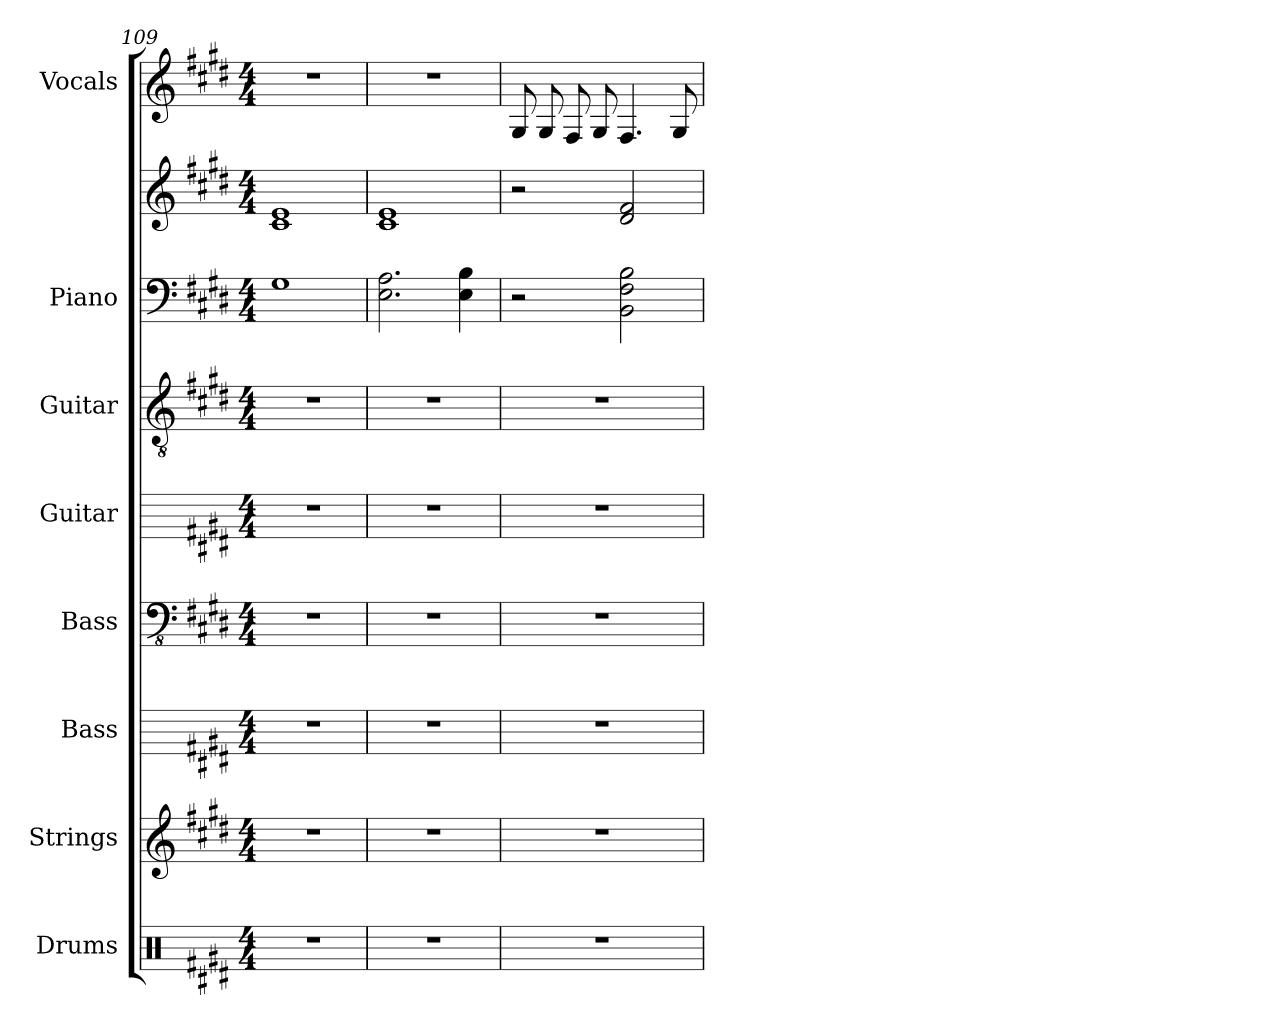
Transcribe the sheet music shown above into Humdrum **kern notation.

**kern	**kern	**kern	**kern	**kern	**kern	**kern	**kern	**kern
*part8	*part7	*part6	*part5	*part4	*part3	*part2	*part2	*part1
*staff9	*staff8	*staff7	*staff6	*staff5	*staff4	*staff3	*staff2	*staff1
*I"Drums	*I"Strings	*I"Bass	*I"Bass	*I"Guitar	*I"Guitar	*I"Piano	*	*I"Vocals
*clefX	*clefG2	*	*clefFv4	*	*clefGv2	*clefF4	*clefG2	*clefG2
*k[f#c#g#d#]	*k[f#c#g#d#]	*k[f#c#g#d#]	*k[f#c#g#d#]	*k[f#c#g#d#]	*k[f#c#g#d#]	*k[f#c#g#d#]	*k[f#c#g#d#]	*k[f#c#g#d#]
*E:	*E:	*E:	*E:	*E:	*E:	*E:	*E:	*E:
*M4/4	*M4/4	*M4/4	*M4/4	*M4/4	*M4/4	*M4/4	*M4/4	*M4/4
=109	=109	=109	=109	=109	=109	=109	=109	=109
1r	1r	1r	1r	1r	1r	1G#	1c# 1e	1r
=110	=110	=110	=110	=110	=110	=110	=110	=110
1r	1r	1r	1r	1r	1r	2.E 2.A	1c# 1e	1r
.	.	.	.	.	.	4E 4B	.	.
=111	=111	=111	=111	=111	=111	=111	=111	=111
1r	1r	1r	1r	1r	1r	2r	2r	8G#
.	.	.	.	.	.	.	.	8G#
.	.	.	.	.	.	.	.	8F#
.	.	.	.	.	.	.	.	8G#
.	.	.	.	.	.	2BB 2F# 2B	2d# 2f#	4.F#
.	.	.	.	.	.	.	.	8G#
=	=	=	=	=	=	=	=	=
*-	*-	*-	*-	*-	*-	*-	*-	*-
